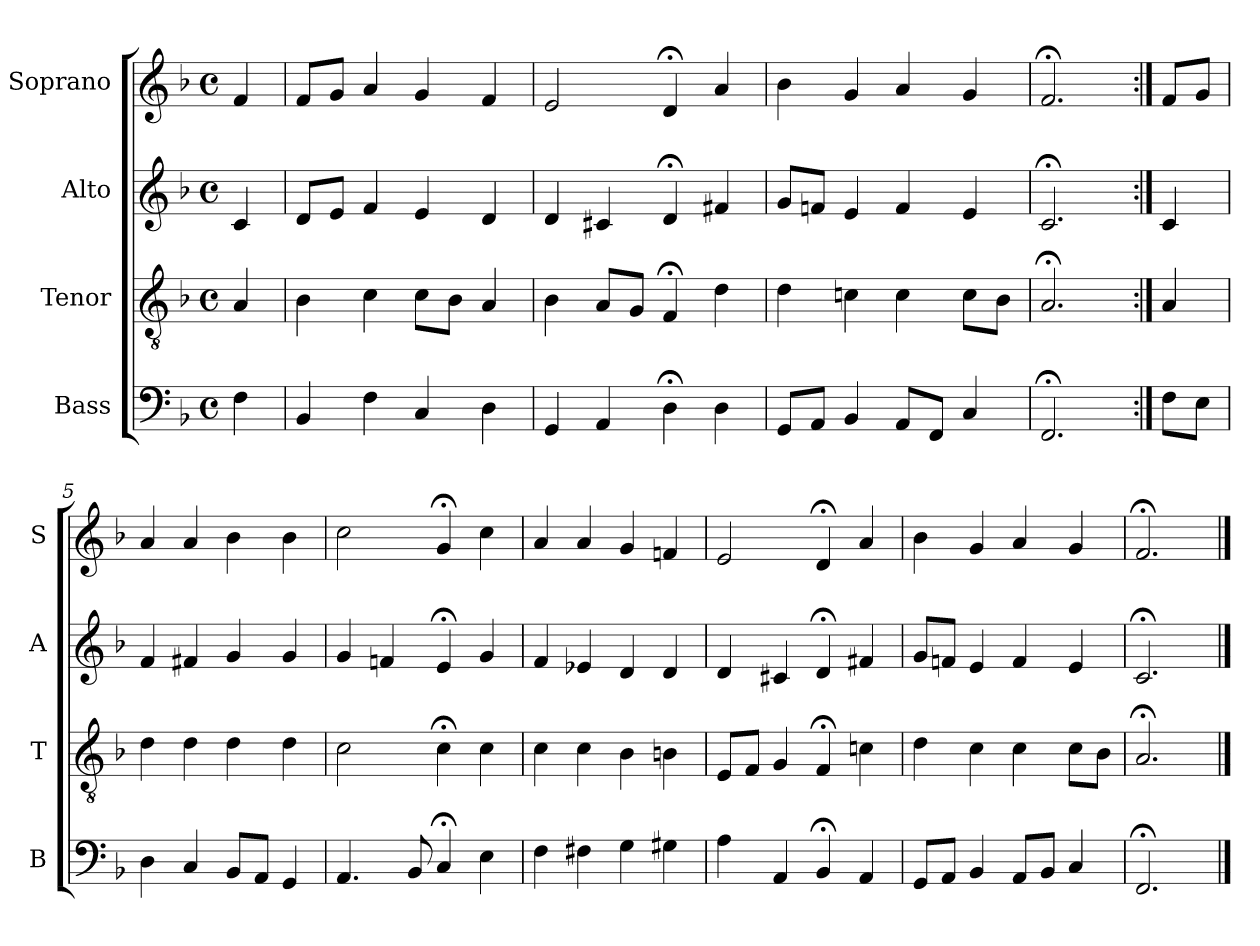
**kern	**kern	**kern	**kern
*part4	*part3	*part2	*part1
*staff4	*staff3	*staff2	*staff1
*I"Bass	*I"Tenor	*I"Alto	*I"Soprano
*I'B	*I'T	*I'A	*I'S
*clefF4	*clefGv2	*clefG2	*clefG2
*k[b-]	*k[b-]	*k[b-]	*k[b-]
*F:	*F:	*F:	*F:
*M4/4	*M4/4	*M4/4	*M4/4
*met(c)	*met(c)	*met(c)	*met(c)
*MM100	*MM100	*MM100	*MM100
=	=	=	=
4F	4A	4c	4f
=1	=1	=1	=1
4BB-	4B-	8dL	8fL
.	.	8eJ	8gJ
4F	4c	4f	4a
4C	8cL	4e	4g
.	8B-J	.	.
4D	4A	4d	4f
=2	=2	=2	=2
4GG	4B-	4d	2e
4AA	8AL	4c#X	.
.	8GJ	.	.
4D;<	4F;<i	4d;<	4d;<i
4D	4di	4f#X	4ai
=3	=3	=3	=3
8GGL	4d	8gL	4b-
8AAJ	.	8fnJ	.
4BB-	4cn	4e	4g
8AAL	4c	4f	4a
8FFJ	.	.	.
4C	8cL	4e	4g
.	8B-J	.	.
=4	=4	=4	=4
2.FF;<	2.A;<	2.c;<	2.f;<
=:|!	=:|!	=:|!	=:|!
8FL	4A	4c	8fL
8EJ	.	.	8gJ
=5	=5	=5	=5
4D	4d	4f	4a
4C	4d	4f#X	4a
8BB-L	4d	4g	4b-
8AAJ	.	.	.
4GG	4d	4g	4b-
=6	=6	=6	=6
4.AA	2c	4g	2cc
.	.	4fn	.
8BB-	.	.	.
4C;<	4c;<	4e;<	4g;<
4E	4c	4g	4cc
=7	=7	=7	=7
4F	4c	4f	4a
4F#X	4c	4e-X	4a
4G	4B-	4d	4g
4G#X	4Bn	4d	4fn
=8	=8	=8	=8
4A	8EL	4d	2e
.	8FJ	.	.
4AA	4G	4c#X	.
4BB-;<	4F;<	4d;<	4d;<
4AA	4cn	4f#X	4a
=9	=9	=9	=9
8GGL	4d	8gL	4b-
8AAJ	.	8fnJ	.
4BB-	4c	4e	4g
8AAL	4c	4f	4a
8BB-J	.	.	.
4C	8cL	4e	4g
.	8B-J	.	.
=10	=10	=10	=10
2.FF;<	2.A;<	2.c;<	2.f;<
==	==	==	==
*-	*-	*-	*-
